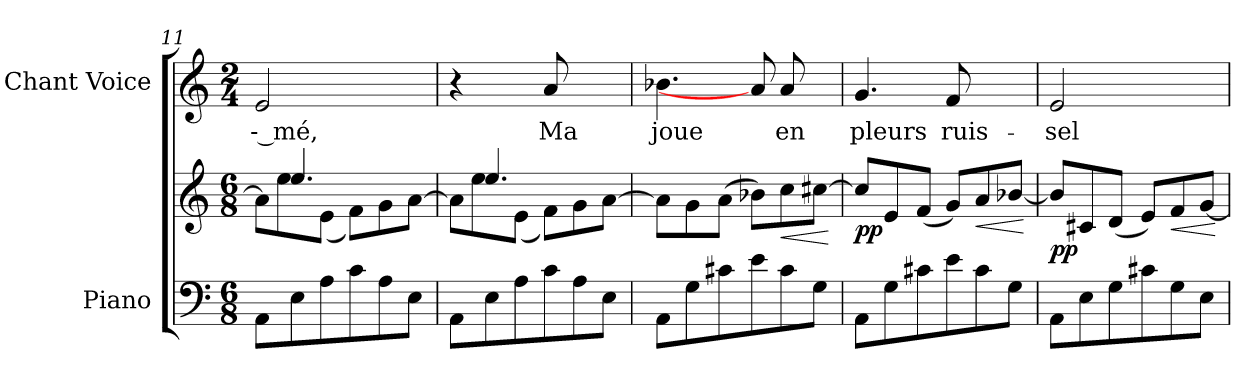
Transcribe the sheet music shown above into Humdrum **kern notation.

**kern	**kern	**dynam	**kern	**text
*part2	*part2	*part2	*part1	*part1
*staff3	*staff2	*staff2/3	*staff1	*staff1
*I"Piano	*	*	*I"Chant Voice	*
*I'Pno	*	*	*	*
!!LO:LB:g=z
*clefF4	*clefG2	*	*clefG2	*
*k[]	*k[]	*	*k[]	*
*M6/8	*M6/8	*	*M2/4	*
=11	=11	=11	=11	=11
*	*^	*	*	*
!	!	!	!	!	!LO:LY:b
8AA\L	8ryy	8a\L]	.	2e/	-- mé,
!	!	!LO:N:head=solid	!	!	!
8E\	4.ee/	8ee\	.	.	.
8A\	.	(>8e\J	.	.	.
8c\	.	8f\L)	.	.	.
8A\	8ryy	8g\	.	4ryy	.
8E\J	8ryy	[>8a\J	.	.	.
=12	=12	=12	=12	=12	=12
!	!	!	!	!LO:N:vis=4	!
8AA\L	8ryy	8a\L]	.	4.r	.
!	!	!LO:N:head=solid	!	!	!
8E\	4.ee/	8ee\	.	.	.
8A\	.	(>8e\J	.	.	.
!	!	!	!	!	!LO:LY:b
8c\	.	8f\L)	.	[8a/	Ma
8A\	8ryy	8g\	.	4ryy	.
8E\J	8ryy	[>8a\J	.	.	.
=13	=13	=13	=13	=13	=13
!	!	!	!	!	!LO:LY:b
*	*v	*v	*	*	*
8AA\L	8a\L]	.	4.b-X\	joue
8G\	8g\	.	.	.
8c#X\	(8a\J	.	.	.
8e\	8b-X\L)	.	8a/]	.
!	!	!LO:HP:b	!	!LO:LY:b
8c#\	8cc\	<	8a/	en
8G\J	[8cc#X\J	.	8ryy	.
.	.	[	.	.
=14	=14	=14	=14	=14
!	!	!LO:DY:b	!	!LO:LY:b
8AA\L	8cc#/L]	pp	4.g/	pleurs
8G\	8e/	.	.	.
8c#X\	(8f/J	.	.	.
!	!	!	!	!LO:LY:b
8e\	8g/L)	.	8f/	ruis-
!	!	!LO:HP:b	!	!
8c#\	8a/	<	4ryy	.
8G\J	[8b-X/J	.	.	.
.	.	[	.	.
=15	=15	=15	=15	=15
!	!	!LO:DY:b	!	!LO:LY:b
8AA\L	8b-/L]	pp	2e/	-sel-
8E\	8c#X/	.	.	.
8G\	(8d/J	.	.	.
8c#X\	8e/L)	.	.	.
!	!	!LO:HP:b	!	!
8G\	8f/	<	4ryy	.
8E\J	[>8g/J	.	.	.
.	.	[	.	.
=	=	=	=	=
*-	*-	*-	*-	*-
